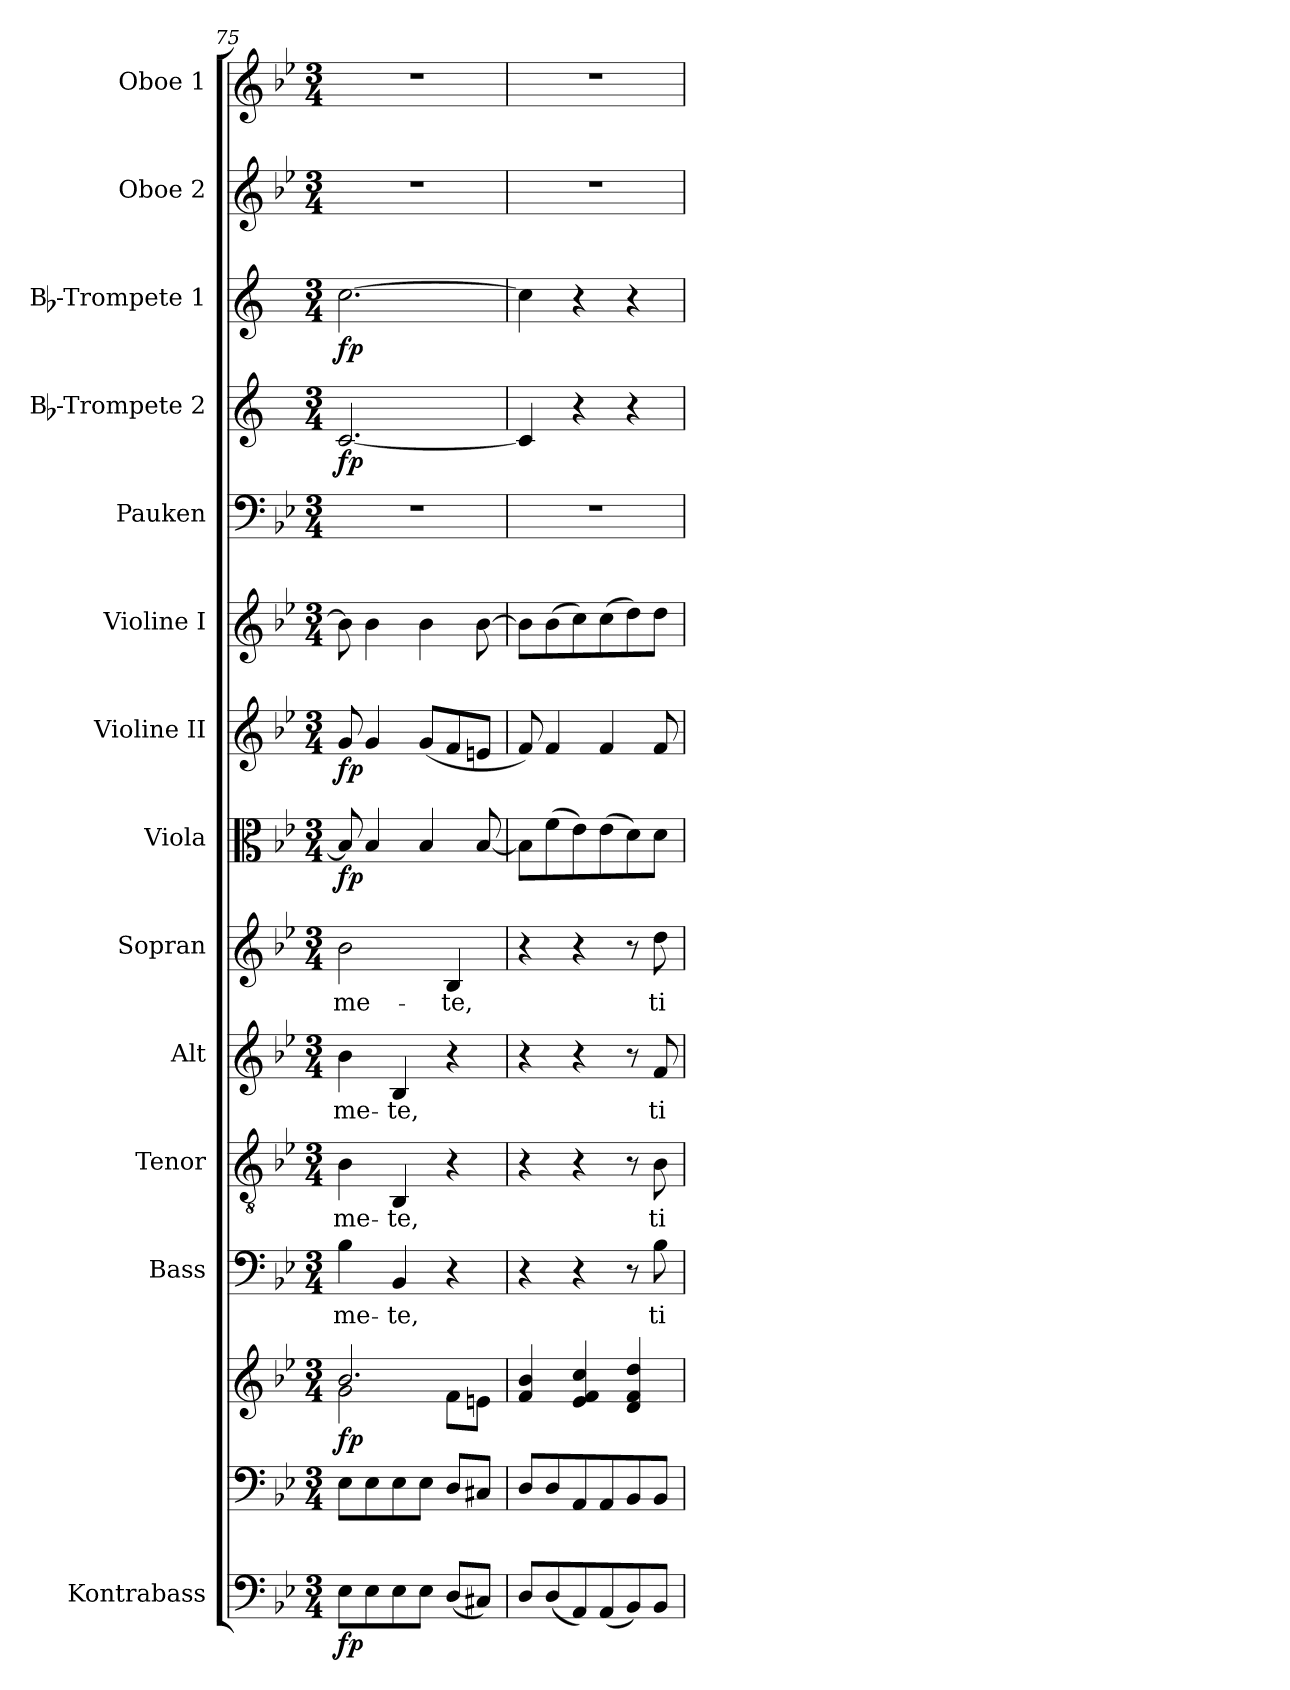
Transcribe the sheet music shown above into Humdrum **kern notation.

**kern	**dynam	**kern	**kern	**dynam	**kern	**text	**kern	**text	**kern	**text	**kern	**text	**kern	**dynam	**kern	**dynam	**kern	**kern	**kern	**dynam	**kern	**dynam	**kern	**kern
*part14	*part14	*part13	*part13	*part13	*part12	*part12	*part11	*part11	*part10	*part10	*part9	*part9	*part8	*part8	*part7	*part7	*part6	*part5	*part4	*part4	*part3	*part3	*part2	*part1
*staff15	*staff15	*staff14	*staff13	*staff13/14	*staff12	*staff12	*staff11	*staff11	*staff10	*staff10	*staff9	*staff9	*staff8	*staff8	*staff7	*staff7	*staff6	*staff5	*staff4	*staff4	*staff3	*staff3	*staff2	*staff1
*I"Kontrabass	*	*	*	*	*I"Bass	*	*I"Tenor	*	*I"Alt	*	*I"Sopran	*	*I"Viola	*	*I"Violine II	*	*I"Violine I	*I"Pauken	*I"Bb-Trompete 2	*	*I"Bb-Trompete 1	*	*I"Oboe 2	*I"Oboe 1
*I'Kb.	*	*	*	*	*I'B.	*	*I'T.	*	*I'A.	*	*I'S.	*	*I'Vla.	*	*I'Vl. II	*	*I'Vl. I	*I'Pk.	*I'Bb Trp. 2	*	*I'Bb Trp. 1	*	*I'Ob. 2	*I'Ob. 1
!!LO:PB:g=z
*clefF4	*	*clefF4	*clefG2	*	*clefF4	*	*clefGv2	*	*clefG2	*	*clefG2	*	*clefC3	*	*clefG2	*	*clefG2	*clefF4	*clefG2	*	*clefG2	*	*clefG2	*clefG2
*ITrd7c12	*	*	*	*	*	*	*	*	*	*	*	*	*	*	*	*	*	*	*ITrd1c2	*	*ITrd1c2	*	*	*
*k[b-e-]	*	*k[b-e-]	*k[b-e-]	*	*k[b-e-]	*	*k[b-e-]	*	*k[b-e-]	*	*k[b-e-]	*	*k[b-e-]	*	*k[b-e-]	*	*k[b-e-]	*k[b-e-]	*k[b-e-]	*	*k[b-e-]	*	*k[b-e-]	*k[b-e-]
*B-:	*	*B-:	*B-:	*	*B-:	*	*B-:	*	*B-:	*	*B-:	*	*B-:	*	*B-:	*	*B-:	*B-:	*B-:	*	*B-:	*	*B-:	*B-:
*M3/4	*	*M3/4	*M3/4	*	*M3/4	*	*M3/4	*	*M3/4	*	*M3/4	*	*M3/4	*	*M3/4	*	*M3/4	*M3/4	*M3/4	*	*M3/4	*	*M3/4	*M3/4
=75	=75	=75	=75	=75	=75	=75	=75	=75	=75	=75	=75	=75	=75	=75	=75	=75	=75	=75	=75	=75	=75	=75	=75	=75
*	*	*	*^	*	*	*	*	*	*	*	*	*	*	*	*	*	*	*	*	*	*	*	*	*
!	!LO:DY:b	!	!	!	!LO:DY:b	!	!LO:LY:b	!	!LO:LY:b	!	!LO:LY:b	!	!LO:LY:b	!	!LO:DY:b	!	!LO:DY:b	!	!	!	!LO:DY:b	!	!LO:DY:b	!	!
8EE-\L	fp	8E-\L	2.b-/	2g\	fp	4B-\	-me-	4B-\	-me-	4b-\	-me-	2b-\	-me-	8B-/]	fp	8g/	fp	8b-\]	2.r	[2.B-/	fp	[2.b-\	fp	2.r	2.r
8EE-\	.	8E-\	.	.	.	.	.	.	.	.	.	.	.	4B-/	.	4g/	.	4b-\	.	.	.	.	.	.	.
!	!	!	!	!	!	!	!LO:LY:b	!	!LO:LY:b	!	!LO:LY:b	!	!	!	!	!	!	!	!	!	!	!	!	!	!
8EE-\	.	8E-\	.	.	.	4BB-/	-te,	4BB-/	-te,	4B-/	-te,	.	.	.	.	.	.	.	.	.	.	.	.	.	.
8EE-\J	.	8E-\J	.	.	.	.	.	.	.	.	.	.	.	4B-/	.	(<8g/L	.	4b-\	.	.	.	.	.	.	.
!	!	!	!	!	!	!	!	!	!	!	!	!	!LO:LY:b	!	!	!	!	!	!	!	!	!	!	!	!
(<8DD/L	.	8D/L	.	8f\L	.	4r	.	4r	.	4r	.	4B-/	-te,	.	.	8f/	.	.	.	.	.	.	.	.	.
8CC#X/J)	.	8C#X/J	.	8en\J	.	.	.	.	.	.	.	.	.	[8B-/	.	8en/J	.	[8b-\	.	.	.	.	.	.	.
*	*	*	*v	*v	*	*	*	*	*	*	*	*	*	*	*	*	*	*	*	*	*	*	*	*	*
=76	=76	=76	=76	=76	=76	=76	=76	=76	=76	=76	=76	=76	=76	=76	=76	=76	=76	=76	=76	=76	=76	=76	=76	=76
8DD/L	.	8D/L	4f/ 4b-/	.	4r	.	4r	.	4r	.	4r	.	8B-\L]	.	8f/)	.	8b-\L]	2.r	4B-/]	.	4b-\]	.	2.r	2.r
(<8DD/	.	8D/	.	.	.	.	.	.	.	.	.	.	(>8f\	.	4f/	.	(>8b-\	.	.	.	.	.	.	.
8AAA/)	.	8AA/	4e-/ 4f/ 4cc/	.	4r	.	4r	.	4r	.	4r	.	8e-\)	.	.	.	8cc\)	.	4r	.	4r	.	.	.
(<8AAA/	.	8AA/	.	.	.	.	.	.	.	.	.	.	(>8e-\	.	4f/	.	(>8cc\	.	.	.	.	.	.	.
8BBB-/)	.	8BB-/	4d/ 4f/ 4dd/	.	8r	.	8r	.	8r	.	8r	.	8d\)	.	.	.	8dd\)	.	4r	.	4r	.	.	.
!	!	!	!	!	!	!LO:LY:b	!	!LO:LY:b	!	!LO:LY:b	!	!LO:LY:b	!	!	!	!	!	!	!	!	!	!	!	!
8BBB-/J	.	8BB-/J	.	.	8B-\	ti-	8B-\	ti-	8f/	ti-	8dd\	ti-	8d\J	.	8f/	.	8dd\J	.	.	.	.	.	.	.
=	=	=	=	=	=	=	=	=	=	=	=	=	=	=	=	=	=	=	=	=	=	=	=	=
*-	*-	*-	*-	*-	*-	*-	*-	*-	*-	*-	*-	*-	*-	*-	*-	*-	*-	*-	*-	*-	*-	*-	*-	*-
